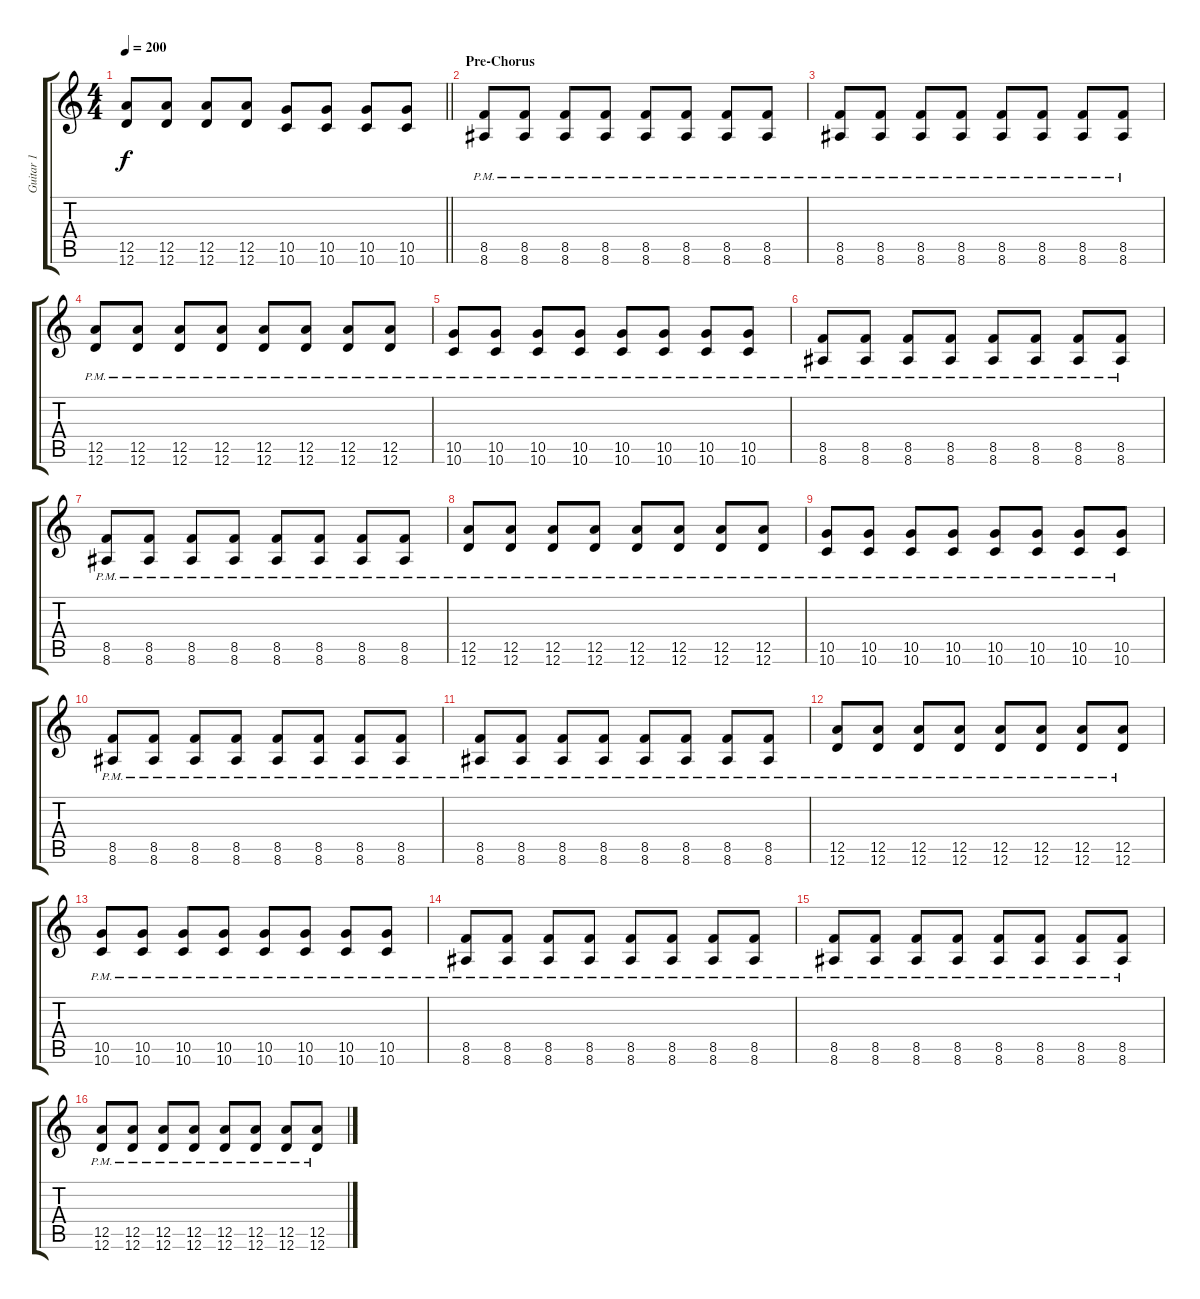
\track ("Guitar 1" "Guitar 1") {instrument distortionguitar}
\staff {score tabs}
\tuning (E4 B3 G3 D3 A2 D2) {hide}
\ts (4 4)
\tempo 200
\clef g2
\barLineRight lightlight
\ks c
(12.5 12.6).8{dy f} (12.5 12.6).8 (12.5 12.6).8 (12.5 12.6).8 (10.5 10.6).8 (10.5 10.6).8 (10.5 10.6).8 (10.5 10.6).8 |
\section ("" "Pre-Chorus")
(8.5{pm} 8.6{pm}).8 (8.5{pm} 8.6{pm}).8 (8.5{pm} 8.6{pm}).8 (8.5{pm} 8.6{pm}).8 (8.5{pm} 8.6{pm}).8 (8.5{pm} 8.6{pm}).8 (8.5{pm} 8.6{pm}).8 (8.5{pm} 8.6{pm}).8 |
(8.5{pm} 8.6{pm}).8 (8.5{pm} 8.6{pm}).8 (8.5{pm} 8.6{pm}).8 (8.5{pm} 8.6{pm}).8 (8.5{pm} 8.6{pm}).8 (8.5{pm} 8.6{pm}).8 (8.5{pm} 8.6{pm}).8 (8.5{pm} 8.6{pm}).8 |
(12.5{pm} 12.6{pm}).8 (12.5{pm} 12.6{pm}).8 (12.5{pm} 12.6{pm}).8 (12.5{pm} 12.6{pm}).8 (12.5{pm} 12.6{pm}).8 (12.5{pm} 12.6{pm}).8 (12.5{pm} 12.6{pm}).8 (12.5{pm} 12.6{pm}).8 |
(10.5{pm} 10.6{pm}).8 (10.5{pm} 10.6{pm}).8 (10.5{pm} 10.6{pm}).8 (10.5{pm} 10.6{pm}).8 (10.5{pm} 10.6{pm}).8 (10.5{pm} 10.6{pm}).8 (10.5{pm} 10.6{pm}).8 (10.5{pm} 10.6{pm}).8 |
(8.5{pm} 8.6{pm}).8 (8.5{pm} 8.6{pm}).8 (8.5{pm} 8.6{pm}).8 (8.5{pm} 8.6{pm}).8 (8.5{pm} 8.6{pm}).8 (8.5{pm} 8.6{pm}).8 (8.5{pm} 8.6{pm}).8 (8.5{pm} 8.6{pm}).8 |
(8.5{pm} 8.6{pm}).8 (8.5{pm} 8.6{pm}).8 (8.5{pm} 8.6{pm}).8 (8.5{pm} 8.6{pm}).8 (8.5{pm} 8.6{pm}).8 (8.5{pm} 8.6{pm}).8 (8.5{pm} 8.6{pm}).8 (8.5{pm} 8.6{pm}).8 |
(12.5{pm} 12.6{pm}).8 (12.5{pm} 12.6{pm}).8 (12.5{pm} 12.6{pm}).8 (12.5{pm} 12.6{pm}).8 (12.5{pm} 12.6{pm}).8 (12.5{pm} 12.6{pm}).8 (12.5{pm} 12.6{pm}).8 (12.5{pm} 12.6{pm}).8 |
(10.5{pm} 10.6{pm}).8 (10.5{pm} 10.6{pm}).8 (10.5{pm} 10.6{pm}).8 (10.5{pm} 10.6{pm}).8 (10.5{pm} 10.6{pm}).8 (10.5{pm} 10.6{pm}).8 (10.5{pm} 10.6{pm}).8 (10.5{pm} 10.6{pm}).8 |
(8.5{pm} 8.6{pm}).8 (8.5{pm} 8.6{pm}).8 (8.5{pm} 8.6{pm}).8 (8.5{pm} 8.6{pm}).8 (8.5{pm} 8.6{pm}).8 (8.5{pm} 8.6{pm}).8 (8.5{pm} 8.6{pm}).8 (8.5{pm} 8.6{pm}).8 |
(8.5{pm} 8.6{pm}).8 (8.5{pm} 8.6{pm}).8 (8.5{pm} 8.6{pm}).8 (8.5{pm} 8.6{pm}).8 (8.5{pm} 8.6{pm}).8 (8.5{pm} 8.6{pm}).8 (8.5{pm} 8.6{pm}).8 (8.5{pm} 8.6{pm}).8 |
(12.5{pm} 12.6{pm}).8 (12.5{pm} 12.6{pm}).8 (12.5{pm} 12.6{pm}).8 (12.5{pm} 12.6{pm}).8 (12.5{pm} 12.6{pm}).8 (12.5{pm} 12.6{pm}).8 (12.5{pm} 12.6{pm}).8 (12.5{pm} 12.6{pm}).8 |
(10.5{pm} 10.6{pm}).8 (10.5{pm} 10.6{pm}).8 (10.5{pm} 10.6{pm}).8 (10.5{pm} 10.6{pm}).8 (10.5{pm} 10.6{pm}).8 (10.5{pm} 10.6{pm}).8 (10.5{pm} 10.6{pm}).8 (10.5{pm} 10.6{pm}).8 |
(8.5{pm} 8.6{pm}).8 (8.5{pm} 8.6{pm}).8 (8.5{pm} 8.6{pm}).8 (8.5{pm} 8.6{pm}).8 (8.5{pm} 8.6{pm}).8 (8.5{pm} 8.6{pm}).8 (8.5{pm} 8.6{pm}).8 (8.5{pm} 8.6{pm}).8 |
(8.5{pm} 8.6{pm}).8 (8.5{pm} 8.6{pm}).8 (8.5{pm} 8.6{pm}).8 (8.5{pm} 8.6{pm}).8 (8.5{pm} 8.6{pm}).8 (8.5{pm} 8.6{pm}).8 (8.5{pm} 8.6{pm}).8 (8.5{pm} 8.6{pm}).8 |
(12.5{pm} 12.6{pm}).8 (12.5{pm} 12.6{pm}).8 (12.5{pm} 12.6{pm}).8 (12.5{pm} 12.6{pm}).8 (12.5{pm} 12.6{pm}).8 (12.5{pm} 12.6{pm}).8 (12.5{pm} 12.6{pm}).8 (12.5{pm} 12.6{pm}).8
